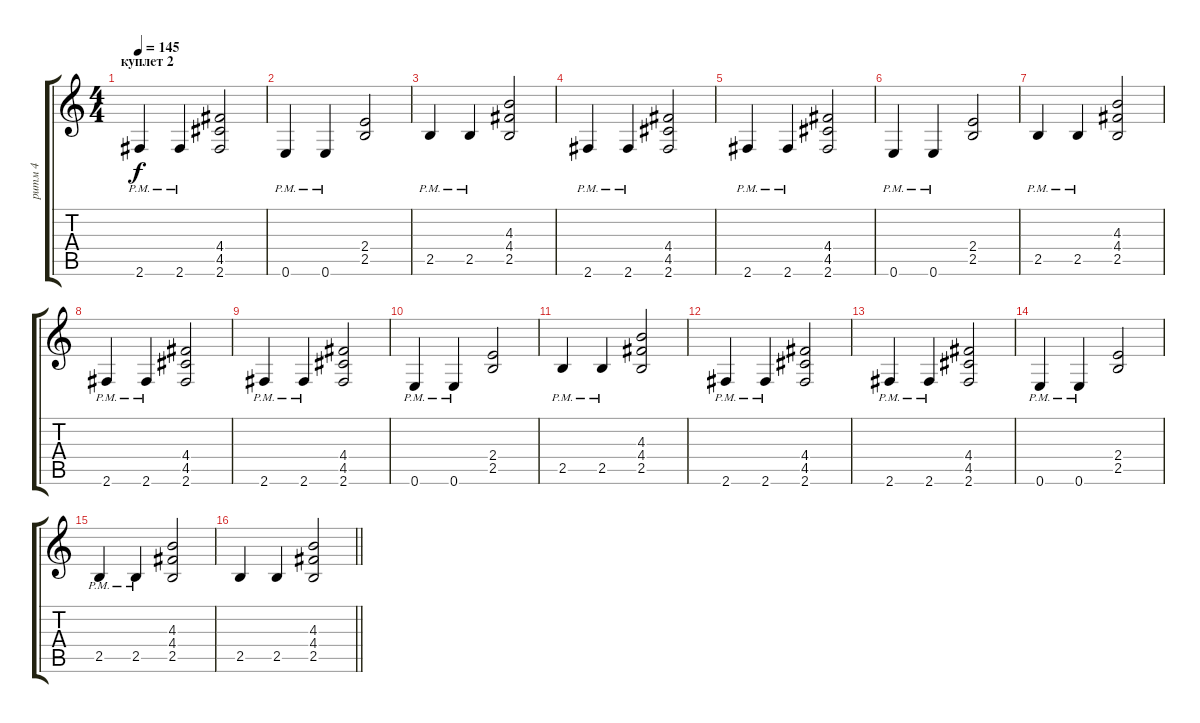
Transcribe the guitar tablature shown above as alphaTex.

\track ("ритм 4" "ритм 4") {instrument distortionguitar}
\staff {score tabs}
\tuning (E4 B3 G3 D3 A2 E2) {hide}
\ts (4 4)
\section ("" "куплет 2")
\tempo 145
\clef g2
\ks c
2.6{pm}.4{dy f} 2.6{pm}.4 (4.4 4.5 2.6).2 |
0.6{pm}.4 0.6{pm}.4 (2.4 2.5).2 |
2.5{pm}.4 2.5{pm}.4 (4.3 4.4 2.5).2 |
2.6{pm}.4 2.6{pm}.4 (4.4 4.5 2.6).2 |
2.6{pm}.4 2.6{pm}.4 (4.4 4.5 2.6).2 |
0.6{pm}.4 0.6{pm}.4 (2.4 2.5).2 |
2.5{pm}.4 2.5{pm}.4 (4.3 4.4 2.5).2 |
2.6{pm}.4 2.6{pm}.4 (4.4 4.5 2.6).2 |
2.6{pm}.4 2.6{pm}.4 (4.4 4.5 2.6).2 |
0.6{pm}.4 0.6{pm}.4 (2.4 2.5).2 |
2.5{pm}.4 2.5{pm}.4 (4.3 4.4 2.5).2 |
2.6{pm}.4 2.6{pm}.4 (4.4 4.5 2.6).2 |
2.6{pm}.4 2.6{pm}.4 (4.4 4.5 2.6).2 |
0.6{pm}.4 0.6{pm}.4 (2.4 2.5).2 |
2.5{pm}.4 2.5{pm}.4 (4.3 4.4 2.5).2 |
\barLineRight lightlight
2.5.4 2.5.4 (4.3 4.4 2.5).2
